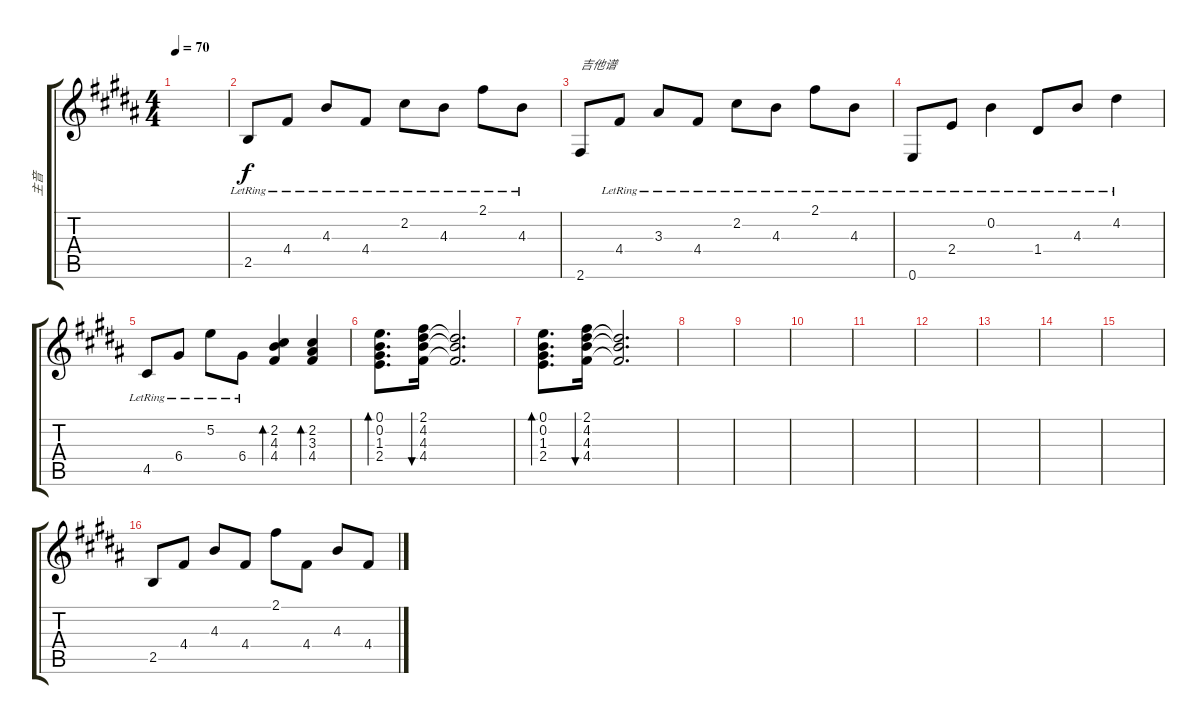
\track ("主音" "主音") {instrument distortionguitar}
\staff {score tabs}
\tuning (E4 B3 G3 D3 A2 E2) {hide}
\ts (4 4)
\tempo 70
\clef g2
\ks b
|
2.5{lr}.8{volume 7 instrument electricguitarclean} 4.4{lr}.8 4.3{lr}.8 4.4{lr}.8 2.2{lr}.8 4.3{lr}.8 2.1{lr}.8 4.3{lr}.8 |
2.6.8{txt "吉他谱"} 4.4{lr}.8 3.3{lr}.8 4.4{lr}.8 2.2{lr}.8 4.3{lr}.8 2.1{lr}.8 4.3{lr}.8 |
0.6{lr}.8 2.4{lr}.8 0.2{lr}.4 1.4{lr}.8 4.3{lr}.8 4.2{lr}.4 |
4.5{lr}.8 6.4{lr}.8 5.2{lr}.8 6.4{lr}.8 (2.2 4.3 4.4).4{bd 30} (2.2 3.3 4.4).4{bd 30} |
(0.1 0.2 1.3 2.4).8{d bd 30} (2.1 4.2 4.3 4.4).16{bu 30} (4.2{t} 4.3{t} 4.4{t}).2{d} |
(0.1 0.2 1.3 2.4).8{d bd 30} (2.1 4.2 4.3 4.4).16{bu 30} (4.2{t} 4.3{t} 4.4{t}).2{d} |
|
|
|
|
|
|
|
|
2.5.8 4.4.8 4.3.8 4.4.8 2.1.8 4.4.8 4.3.8 4.4.8
